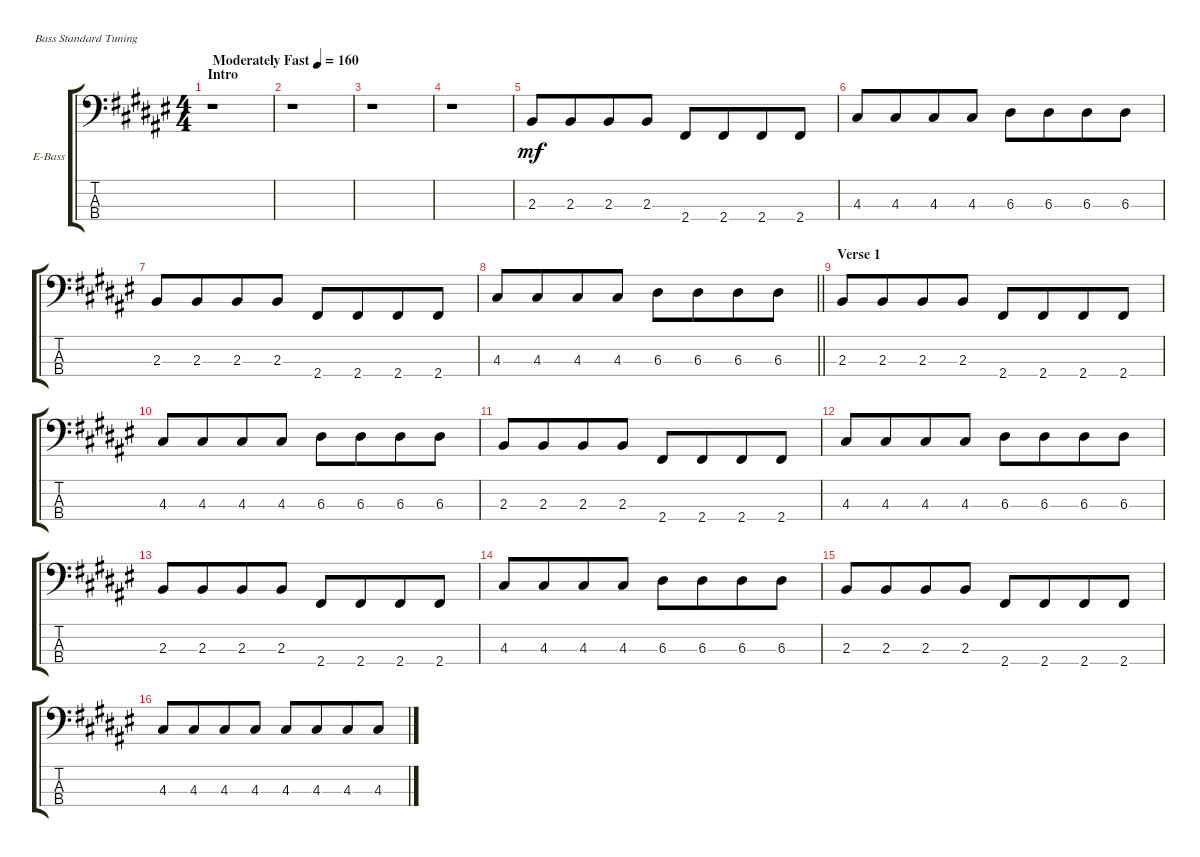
\bracketExtendMode groupsimilarinstruments
\firstSystemTrackNameOrientation horizontal
\otherSystemsTrackNameOrientation horizontal
\track ("Bass" "E-Bass") {instrument electricbasspick}
\staff {score tabs}
\tuning (G2 D2 A1 E1)
\ts (4 4)
\beaming (8 4 4)
\section ("" "Intro")
\tempo (160 "Moderately Fast")
\clef f4
\ks d#minor
r.1{dy mf instrument electricbasspick} |
r.1 |
r.1 |
r.1 |
2.3.8 2.3.8 2.3.8 2.3.8 2.4.8 2.4.8 2.4.8 2.4.8 |
4.3.8 4.3.8 4.3.8 4.3.8 6.3.8 6.3.8 6.3.8 6.3.8 |
2.3.8 2.3.8 2.3.8 2.3.8 2.4.8 2.4.8 2.4.8 2.4.8 |
\barLineRight lightlight
4.3.8 4.3.8 4.3.8 4.3.8 6.3.8 6.3.8 6.3.8 6.3.8 |
\section ("" "Verse 1")
2.3.8 2.3.8 2.3.8 2.3.8 2.4.8 2.4.8 2.4.8 2.4.8 |
4.3.8 4.3.8 4.3.8 4.3.8 6.3.8 6.3.8 6.3.8 6.3.8 |
2.3.8 2.3.8 2.3.8 2.3.8 2.4.8 2.4.8 2.4.8 2.4.8 |
4.3.8 4.3.8 4.3.8 4.3.8 6.3.8 6.3.8 6.3.8 6.3.8 |
2.3.8 2.3.8 2.3.8 2.3.8 2.4.8 2.4.8 2.4.8 2.4.8 |
4.3.8 4.3.8 4.3.8 4.3.8 6.3.8 6.3.8 6.3.8 6.3.8 |
2.3.8 2.3.8 2.3.8 2.3.8 2.4.8 2.4.8 2.4.8 2.4.8 |
4.3.8 4.3.8 4.3.8 4.3.8 4.3.8 4.3.8 4.3.8 4.3.8
